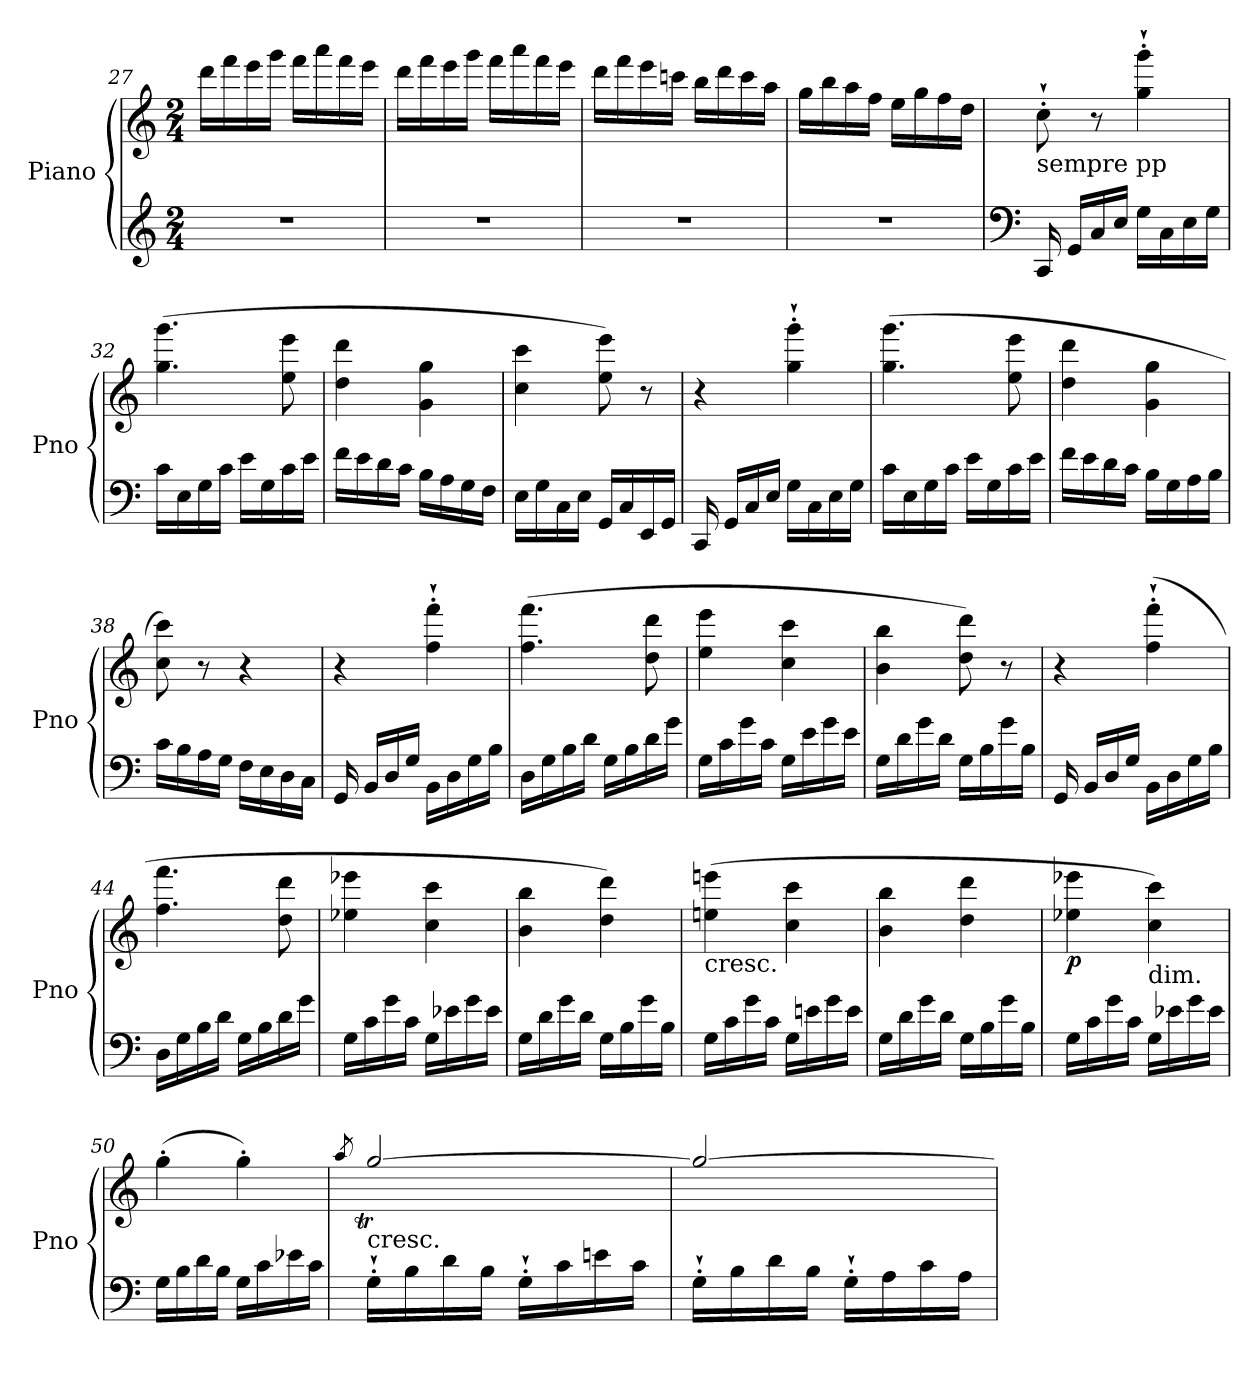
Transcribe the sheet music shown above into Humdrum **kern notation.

**kern	**kern	**dynam
*part1	*part1	*part1
*staff2	*staff1	*staff1/2
*I"Piano	*	*
*I'Pno	*	*
*clefG2	*clefG2	*
*k[]	*k[]	*
*M2/4	*M2/4	*
=27	=27	=27
2r	16ddd\LL	.
.	16fff\	.
.	16eee\	.
.	16ggg\JJ	.
.	16fff\LL	.
.	16aaa\	.
.	16fff\	.
.	16eee\JJ	.
=28	=28	=28
2r	16ddd\LL	.
.	16fff\	.
.	16eee\	.
.	16ggg\JJ	.
.	16fff\LL	.
.	16aaa\	.
.	16fff\	.
.	16eee\JJ	.
=29	=29	=29
2r	16ddd\LL	.
.	16fff\	.
.	16eee\	.
.	16cccn\JJ	.
.	16bb\LL	.
.	16ddd\	.
.	16ccc\	.
.	16aa\JJ	.
!!LO:LB:g=z
=30	=30	=30
2r	16gg\LL	.
.	16bb\	.
.	16aa\	.
.	16ff\JJ	.
.	16ee\LL	.
.	16gg\	.
.	16ff\	.
.	16dd\JJ	.
=31	=31	=31
*clefF4	*	*
!	!LO:TX:b:t=sempre pp	!
16CC/	8cc'`\	.
16GG/LL	.	.
16C/	8r	.
16E/JJ	.	.
16G\LL	4gg\'` 4ggg\'`	.
16C\	.	.
16E\	.	.
16G\JJ	.	.
=32	=32	=32
16c\LL	(>4.gg\ 4.ggg\	.
16E\	.	.
16G\	.	.
16c\JJ	.	.
16e\LL	.	.
16G\	.	.
16c\	8ee\ 8eee\	.
16e\JJ	.	.
=33	=33	=33
16f\LL	4dd\ 4ddd\	.
16e\	.	.
16d\	.	.
16c\JJ	.	.
16B\LL	4g\ 4gg\	.
16A\	.	.
16G\	.	.
16F\JJ	.	.
=34	=34	=34
16E\LL	4cc\ 4ccc\	.
16G\	.	.
16C\	.	.
16E\JJ	.	.
16GG/LL	8ee\ 8eee\)	.
16C/	.	.
16EE/	8r	.
16GG/JJ	.	.
!!LO:LB:g=z
=35	=35	=35
16CC/	4r	.
16GG/LL	.	.
16C/	.	.
16E/JJ	.	.
16G\LL	4gg\'` 4ggg\'`	.
16C\	.	.
16E\	.	.
16G\JJ	.	.
=36	=36	=36
16c\LL	(>4.gg\ 4.ggg\	.
16E\	.	.
16G\	.	.
16c\JJ	.	.
16e\LL	.	.
16G\	.	.
16c\	8ee\ 8eee\	.
16e\JJ	.	.
=37	=37	=37
16f\LL	4dd\ 4ddd\	.
16e\	.	.
16d\	.	.
16c\JJ	.	.
16B\LL	4g\ 4gg\	.
16G\	.	.
16A\	.	.
16B\JJ	.	.
=38	=38	=38
16c\LL	8cc\ 8ccc\)	.
16B\	.	.
16A\	8r	.
16G\JJ	.	.
16F\LL	4r	.
16E\	.	.
16D\	.	.
16C\JJ	.	.
=39	=39	=39
16GG/	4r	.
16BB/LL	.	.
16D/	.	.
16G/JJ	.	.
16BB\LL	4ff\'` 4fff\'`	.
16D\	.	.
16G\	.	.
16B\JJ	.	.
!!LO:LB:g=z
=40	=40	=40
16D\LL	(>4.ff\ 4.fff\	.
16G\	.	.
16B\	.	.
16d\JJ	.	.
16G\LL	.	.
16B\	.	.
16d\	8dd\ 8ddd\	.
16g\JJ	.	.
=41	=41	=41
16G\LL	4ee\ 4eee\	.
16c\	.	.
16g\	.	.
16c\JJ	.	.
16G\LL	4cc\ 4ccc\	.
16e\	.	.
16g\	.	.
16e\JJ	.	.
=42	=42	=42
16G\LL	4b\ 4bb\	.
16d\	.	.
16g\	.	.
16d\JJ	.	.
16G\LL	8dd\ 8ddd\)	.
16B\	.	.
16g\	8r	.
16B\JJ	.	.
=43	=43	=43
16GG/	4r	.
16BB/LL	.	.
16D/	.	.
16G/JJ	.	.
16BB\LL	(>4ff\'` 4fff\'`	.
16D\	.	.
16G\	.	.
16B\JJ	.	.
=44	=44	=44
16D\LL	4.ff\ 4.fff\	.
16G\	.	.
16B\	.	.
16d\JJ	.	.
16G\LL	.	.
16B\	.	.
16d\	8dd\ 8ddd\	.
16g\JJ	.	.
!!LO:LB:g=z
=45	=45	=45
16G\LL	4ee-X\ 4eee-X\	.
16c\	.	.
16g\	.	.
16c\JJ	.	.
16G\LL	4cc\ 4ccc\	.
16e-X\	.	.
16g\	.	.
16e-\JJ	.	.
=46	=46	=46
16G\LL	4b\ 4bb\	.
16d\	.	.
16g\	.	.
16d\JJ	.	.
16G\LL	4dd\ 4ddd\)	.
16B\	.	.
16g\	.	.
16B\JJ	.	.
=47	=47	=47
!	!LO:TX:b:t=cresc.	!
16G\LL	(>4een\ 4eeen\	.
16c\	.	.
16g\	.	.
16c\JJ	.	.
16G\LL	4cc\ 4ccc\	.
16en\	.	.
16g\	.	.
16e\JJ	.	.
=48	=48	=48
16G\LL	4b\ 4bb\	.
16d\	.	.
16g\	.	.
16d\JJ	.	.
16G\LL	4dd\ 4ddd\	.
16B\	.	.
16g\	.	.
16B\JJ	.	.
!!LO:PB:g=z
=49	=49	=49
!	!	!LO:DY:b
16G\LL	4ee-X\ 4eee-X\	p
16c\	.	.
16g\	.	.
16c\JJ	.	.
!	!LO:TX:b:t=dim.	!
16G\LL	4cc\ 4ccc\)	.
16e-X\	.	.
16g\	.	.
16e-\JJ	.	.
=50	=50	=50
16G\LL	(>4gg'\	.
16B\	.	.
16d\	.	.
16B\JJ	.	.
16G\LL	4gg'\)	.
16c\	.	.
16e-X\	.	.
16c\JJ	.	.
=51	=51	=51
.	8qaa/	.
*	*^	*
!	!LO:TX:b:t=cresc.	!	!
16G'`\LL	[2gg/	32aaTLLLyy	.
.	.	32ggyy	.
16B\	.	32aayy	.
.	.	32ggyy	.
16d\	.	32aayy	.
.	.	32ggyy	.
16B\JJ	.	32aayy	.
.	.	32ggJJJyy	.
16G'`\LL	.	32aaLLLyy	.
.	.	32ggyy	.
16c\	.	32aayy	.
.	.	32ggyy	.
16en\	.	32aayy	.
.	.	32ggyy	.
16c\JJ	.	32aayy	.
.	.	32ggJJJyy	.
!!LO:LB:g=z	!!
=52	=52	=52	=52
16G'`\LL	2gg/_	32aaLLLyy	.
.	.	32ggyy	.
16B\	.	32aayy	.
.	.	32ggyy	.
16d\	.	32aayy	.
.	.	32ggyy	.
16B\JJ	.	32aayy	.
.	.	32ggJJJyy	.
16G'`\LL	.	32aaLLLyy	.
.	.	32ggyy	.
16A\	.	32aayy	.
.	.	32ggyy	.
16c\	.	32aayy	.
.	.	32ggyy	.
16A\JJ	.	32aayy	.
.	.	32ggJJJyy	.
*	*v	*v	*
=	=	=
*-	*-	*-
